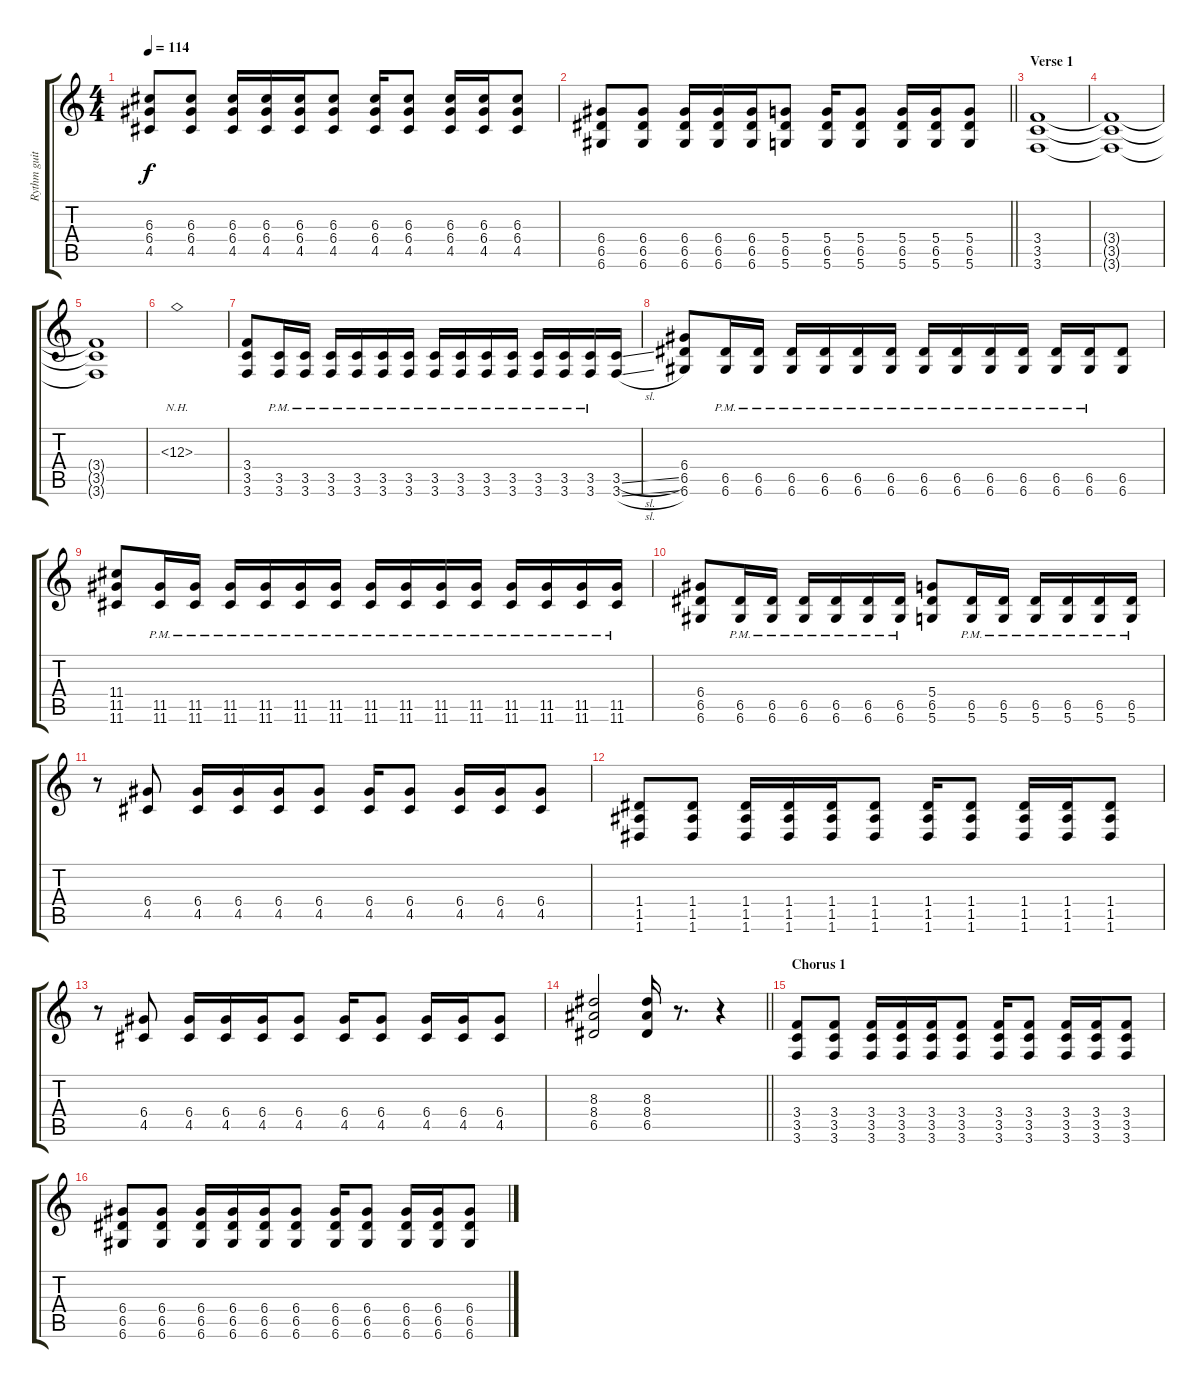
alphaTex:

\track ("Rythm guitar" "Rythm guit") {instrument distortionguitar}
\staff {score tabs}
\tuning (E4 B3 G3 D3 A2 D2) {hide}
\ts (4 4)
\tempo 114
\clef g2
\ks c
(6.3 6.4 4.5).8{dy f} (6.3 6.4 4.5).8 (6.3 6.4 4.5).16 (6.3 6.4 4.5).16 (6.3 6.4 4.5).16 (6.3 6.4 4.5).8 (6.3 6.4 4.5).16 (6.3 6.4 4.5).8 (6.3 6.4 4.5).16 (6.3 6.4 4.5).16 (6.3 6.4 4.5).8 |
\barLineRight lightlight
(6.4 6.5 6.6).8 (6.4 6.5 6.6).8 (6.4 6.5 6.6).16 (6.4 6.5 6.6).16 (6.4 6.5 6.6).16 (5.4 6.5 5.6).8 (5.4 6.5 5.6).16 (5.4 6.5 5.6).8 (5.4 6.5 5.6).16 (5.4 6.5 5.6).16 (5.4 6.5 5.6).8 |
\section ("" "Verse 1")
(3.4 3.5 3.6).1{volume 0} |
(3.4{t} 3.5{t} 3.6{t}).1 |
(3.4{t} 3.5{t} 3.6{t}).1 |
12.3{nh}.1{volume 16} |
(3.4 3.5 3.6).8 (3.5{pm} 3.6{pm}).16 (3.5{pm} 3.6{pm}).16 (3.5{pm} 3.6{pm}).16 (3.5{pm} 3.6{pm}).16 (3.5{pm} 3.6{pm}).16 (3.5{pm} 3.6{pm}).16 (3.5{pm} 3.6{pm}).16 (3.5{pm} 3.6{pm}).16 (3.5{pm} 3.6{pm}).16 (3.5{pm} 3.6{pm}).16 (3.5{pm} 3.6{pm}).16 (3.5{pm} 3.6{pm}).16 (3.5{pm} 3.6{pm}).16 (3.5{sl} 3.6{sl}).16 |
(6.4 6.5 6.6).8 (6.5{pm} 6.6{pm}).16 (6.5{pm} 6.6{pm}).16 (6.5{pm} 6.6{pm}).16 (6.5{pm} 6.6{pm}).16 (6.5{pm} 6.6{pm}).16 (6.5{pm} 6.6{pm}).16 (6.5{pm} 6.6{pm}).16 (6.5{pm} 6.6{pm}).16 (6.5{pm} 6.6{pm}).16 (6.5{pm} 6.6{pm}).16 (6.5{pm} 6.6{pm}).16 (6.5{pm} 6.6{pm}).16 (6.5 6.6).8 |
(11.4 11.5 11.6).8 (11.5{pm} 11.6{pm}).16 (11.5{pm} 11.6{pm}).16 (11.5{pm} 11.6{pm}).16 (11.5{pm} 11.6{pm}).16 (11.5{pm} 11.6{pm}).16 (11.5{pm} 11.6{pm}).16 (11.5{pm} 11.6{pm}).16 (11.5{pm} 11.6{pm}).16 (11.5{pm} 11.6{pm}).16 (11.5{pm} 11.6{pm}).16 (11.5{pm} 11.6{pm}).16 (11.5{pm} 11.6{pm}).16 (11.5{pm} 11.6{pm}).16 (11.5{pm} 11.6{pm}).16 |
(6.4 6.5 6.6).8 (6.5{pm} 6.6{pm}).16 (6.5{pm} 6.6{pm}).16 (6.5{pm} 6.6{pm}).16 (6.5{pm} 6.6{pm}).16 (6.5{pm} 6.6{pm}).16 (6.5{pm} 6.6{pm}).16 (5.4 6.5 5.6).8 (6.5{pm} 5.6{pm}).16 (6.5{pm} 5.6{pm}).16 (6.5{pm} 5.6{pm}).16 (6.5{pm} 5.6{pm}).16 (6.5{pm} 5.6{pm}).16 (6.5{pm} 5.6{pm}).16 |
r.8 (6.4 4.5).8{volume 16} (6.4 4.5).16 (6.4 4.5).16 (6.4 4.5).16 (6.4 4.5).8 (6.4 4.5).16 (6.4 4.5).8 (6.4 4.5).16 (6.4 4.5).16 (6.4 4.5).8 |
(1.4 1.5 1.6).8 (1.4 1.5 1.6).8 (1.4 1.5 1.6).16 (1.4 1.5 1.6).16 (1.4 1.5 1.6).16 (1.4 1.5 1.6).8 (1.4 1.5 1.6).16 (1.4 1.5 1.6).8 (1.4 1.5 1.6).16 (1.4 1.5 1.6).16 (1.4 1.5 1.6).8 |
r.8 (6.4 4.5).8 (6.4 4.5).16 (6.4 4.5).16 (6.4 4.5).16 (6.4 4.5).8 (6.4 4.5).16 (6.4 4.5).8 (6.4 4.5).16 (6.4 4.5).16 (6.4 4.5).8 |
\barLineRight lightlight
(8.3 8.4 6.5).2 (8.3 8.4 6.5).16 r.8{d} r.4 |
\section ("" "Chorus 1")
(3.4 3.5 3.6).8{volume 13} (3.4 3.5 3.6).8 (3.4 3.5 3.6).16 (3.4 3.5 3.6).16 (3.4 3.5 3.6).16 (3.4 3.5 3.6).8 (3.4 3.5 3.6).16 (3.4 3.5 3.6).8 (3.4 3.5 3.6).16 (3.4 3.5 3.6).16 (3.4 3.5 3.6).8 |
(6.4 6.5 6.6).8 (6.4 6.5 6.6).8 (6.4 6.5 6.6).16 (6.4 6.5 6.6).16 (6.4 6.5 6.6).16 (6.4 6.5 6.6).8 (6.4 6.5 6.6).16 (6.4 6.5 6.6).8 (6.4 6.5 6.6).16 (6.4 6.5 6.6).16 (6.4 6.5 6.6).8
